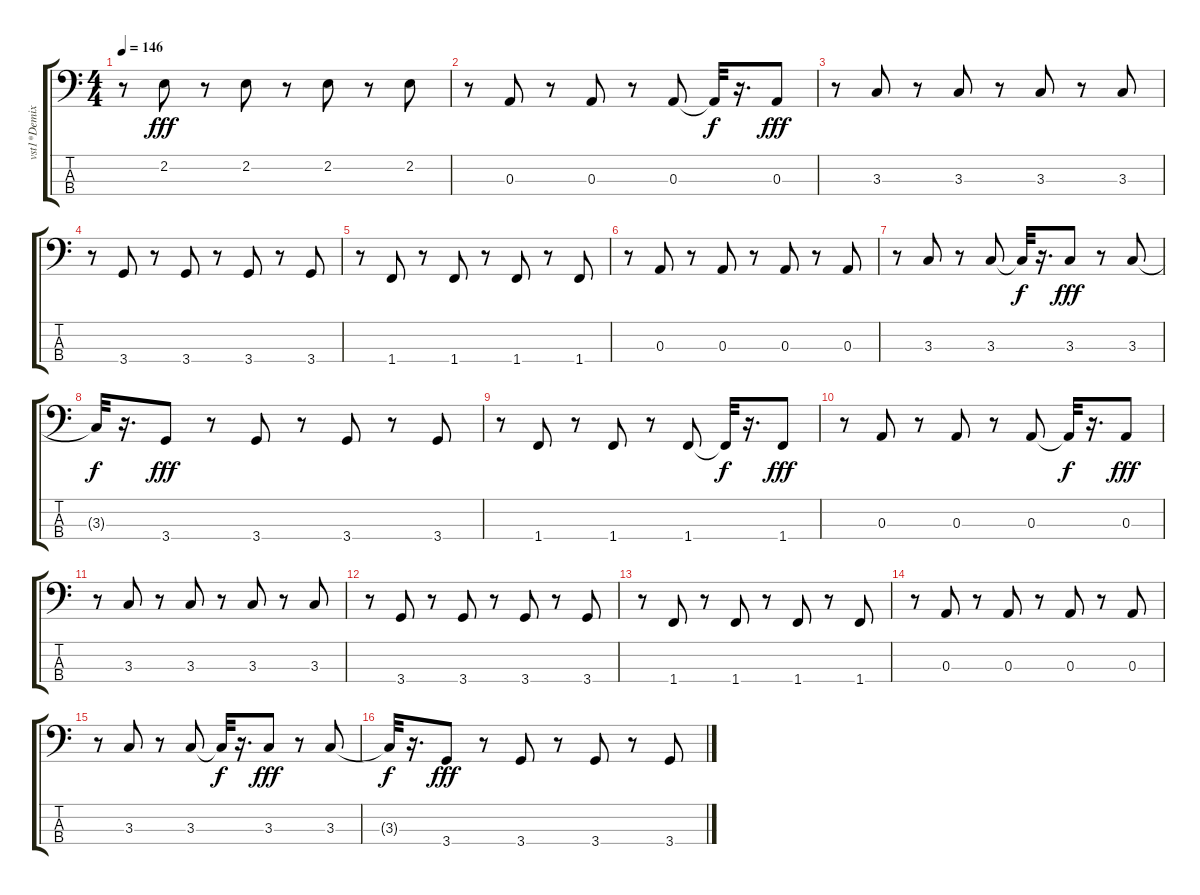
\track ("vst1*Demixed 11" "vst1*Demix") {instrument synthbass1}
\staff {score tabs}
\tuning (G2 D2 A1 E1) {hide}
\ts (4 4)
\tempo 146
\clef f4
\ks c
r.8{dy fff} 2.2.8 r.8 2.2.8 r.8 2.2.8 r.8 2.2.8 |
r.8 0.3.8 r.8 0.3.8 r.8 0.3.8 0.3{t}.32{dy f} r.16{d} 0.3.8{dy fff} |
r.8 3.3.8 r.8 3.3.8 r.8 3.3.8 r.8 3.3.8 |
r.8 3.4.8 r.8 3.4.8 r.8 3.4.8 r.8 3.4.8 |
r.8 1.4.8 r.8 1.4.8 r.8 1.4.8 r.8 1.4.8 |
r.8 0.3.8 r.8 0.3.8 r.8 0.3.8 r.8 0.3.8 |
r.8 3.3.8 r.8 3.3.8 3.3{t}.32{dy f} r.16{d} 3.3.8{dy fff} r.8 3.3.8 |
3.3{t}.32{dy f} r.16{d} 3.4.8{dy fff} r.8 3.4.8 r.8 3.4.8 r.8 3.4.8 |
r.8 1.4.8 r.8 1.4.8 r.8 1.4.8 1.4{t}.32{dy f} r.16{d} 1.4.8{dy fff} |
r.8 0.3.8 r.8 0.3.8 r.8 0.3.8 0.3{t}.32{dy f} r.16{d} 0.3.8{dy fff} |
r.8 3.3.8 r.8 3.3.8 r.8 3.3.8 r.8 3.3.8 |
r.8 3.4.8 r.8 3.4.8 r.8 3.4.8 r.8 3.4.8 |
r.8 1.4.8 r.8 1.4.8 r.8 1.4.8 r.8 1.4.8 |
r.8 0.3.8 r.8 0.3.8 r.8 0.3.8 r.8 0.3.8 |
r.8 3.3.8 r.8 3.3.8 3.3{t}.32{dy f} r.16{d} 3.3.8{dy fff} r.8 3.3.8 |
3.3{t}.32{dy f} r.16{d} 3.4.8{dy fff} r.8 3.4.8 r.8 3.4.8 r.8 3.4.8
